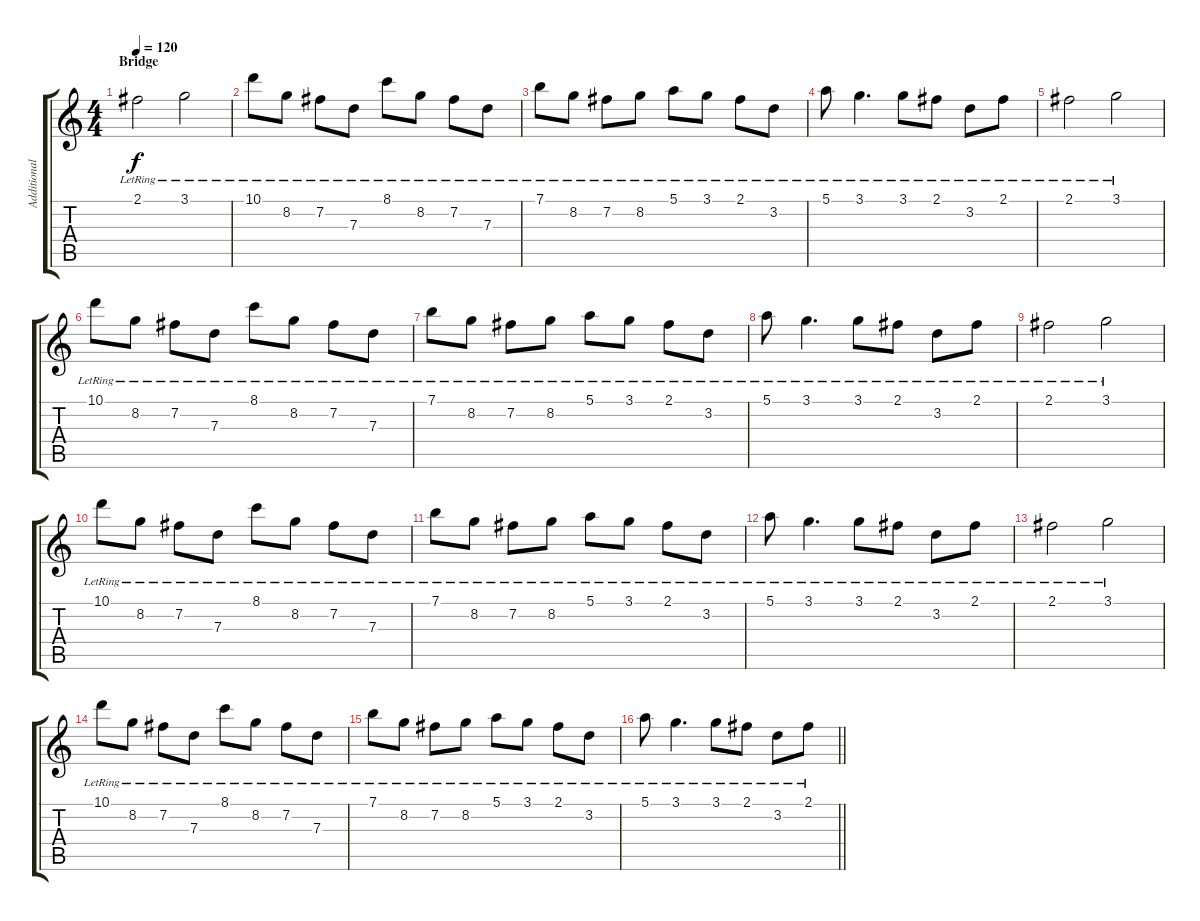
\track ("Additional Guitar" "Additional") {instrument electricguitarjazz}
\staff {score tabs}
\tuning (E4 B3 G3 D3 A2 E2) {hide}
\ts (4 4)
\section ("" "Bridge")
\tempo 120
\clef g2
\ks c
2.1{lr}.2{dy f} 3.1{lr}.2 |
10.1{lr}.8 8.2{lr}.8 7.2{lr}.8 7.3{lr}.8 8.1{lr}.8 8.2{lr}.8 7.2{lr}.8 7.3{lr}.8 |
7.1{lr}.8 8.2{lr}.8 7.2{lr}.8 8.2{lr}.8 5.1{lr}.8 3.1{lr}.8 2.1{lr}.8 3.2{lr}.8 |
5.1{lr}.8 3.1{lr}.4{d} 3.1{lr}.8 2.1{lr}.8 3.2{lr}.8 2.1{lr}.8 |
2.1{lr}.2 3.1{lr}.2 |
10.1{lr}.8 8.2{lr}.8 7.2{lr}.8 7.3{lr}.8 8.1{lr}.8 8.2{lr}.8 7.2{lr}.8 7.3{lr}.8 |
7.1{lr}.8 8.2{lr}.8 7.2{lr}.8 8.2{lr}.8 5.1{lr}.8 3.1{lr}.8 2.1{lr}.8 3.2{lr}.8 |
5.1{lr}.8 3.1{lr}.4{d} 3.1{lr}.8 2.1{lr}.8 3.2{lr}.8 2.1{lr}.8 |
2.1{lr}.2 3.1{lr}.2 |
10.1{lr}.8 8.2{lr}.8 7.2{lr}.8 7.3{lr}.8 8.1{lr}.8 8.2{lr}.8 7.2{lr}.8 7.3{lr}.8 |
7.1{lr}.8 8.2{lr}.8 7.2{lr}.8 8.2{lr}.8 5.1{lr}.8 3.1{lr}.8 2.1{lr}.8 3.2{lr}.8 |
5.1{lr}.8 3.1{lr}.4{d} 3.1{lr}.8 2.1{lr}.8 3.2{lr}.8 2.1{lr}.8 |
2.1{lr}.2 3.1{lr}.2 |
10.1{lr}.8 8.2{lr}.8 7.2{lr}.8 7.3{lr}.8 8.1{lr}.8 8.2{lr}.8 7.2{lr}.8 7.3{lr}.8 |
7.1{lr}.8 8.2{lr}.8 7.2{lr}.8 8.2{lr}.8 5.1{lr}.8 3.1{lr}.8 2.1{lr}.8 3.2{lr}.8 |
\barLineRight lightlight
5.1{lr}.8 3.1{lr}.4{d} 3.1{lr}.8 2.1{lr}.8 3.2{lr}.8 2.1{lr}.8
